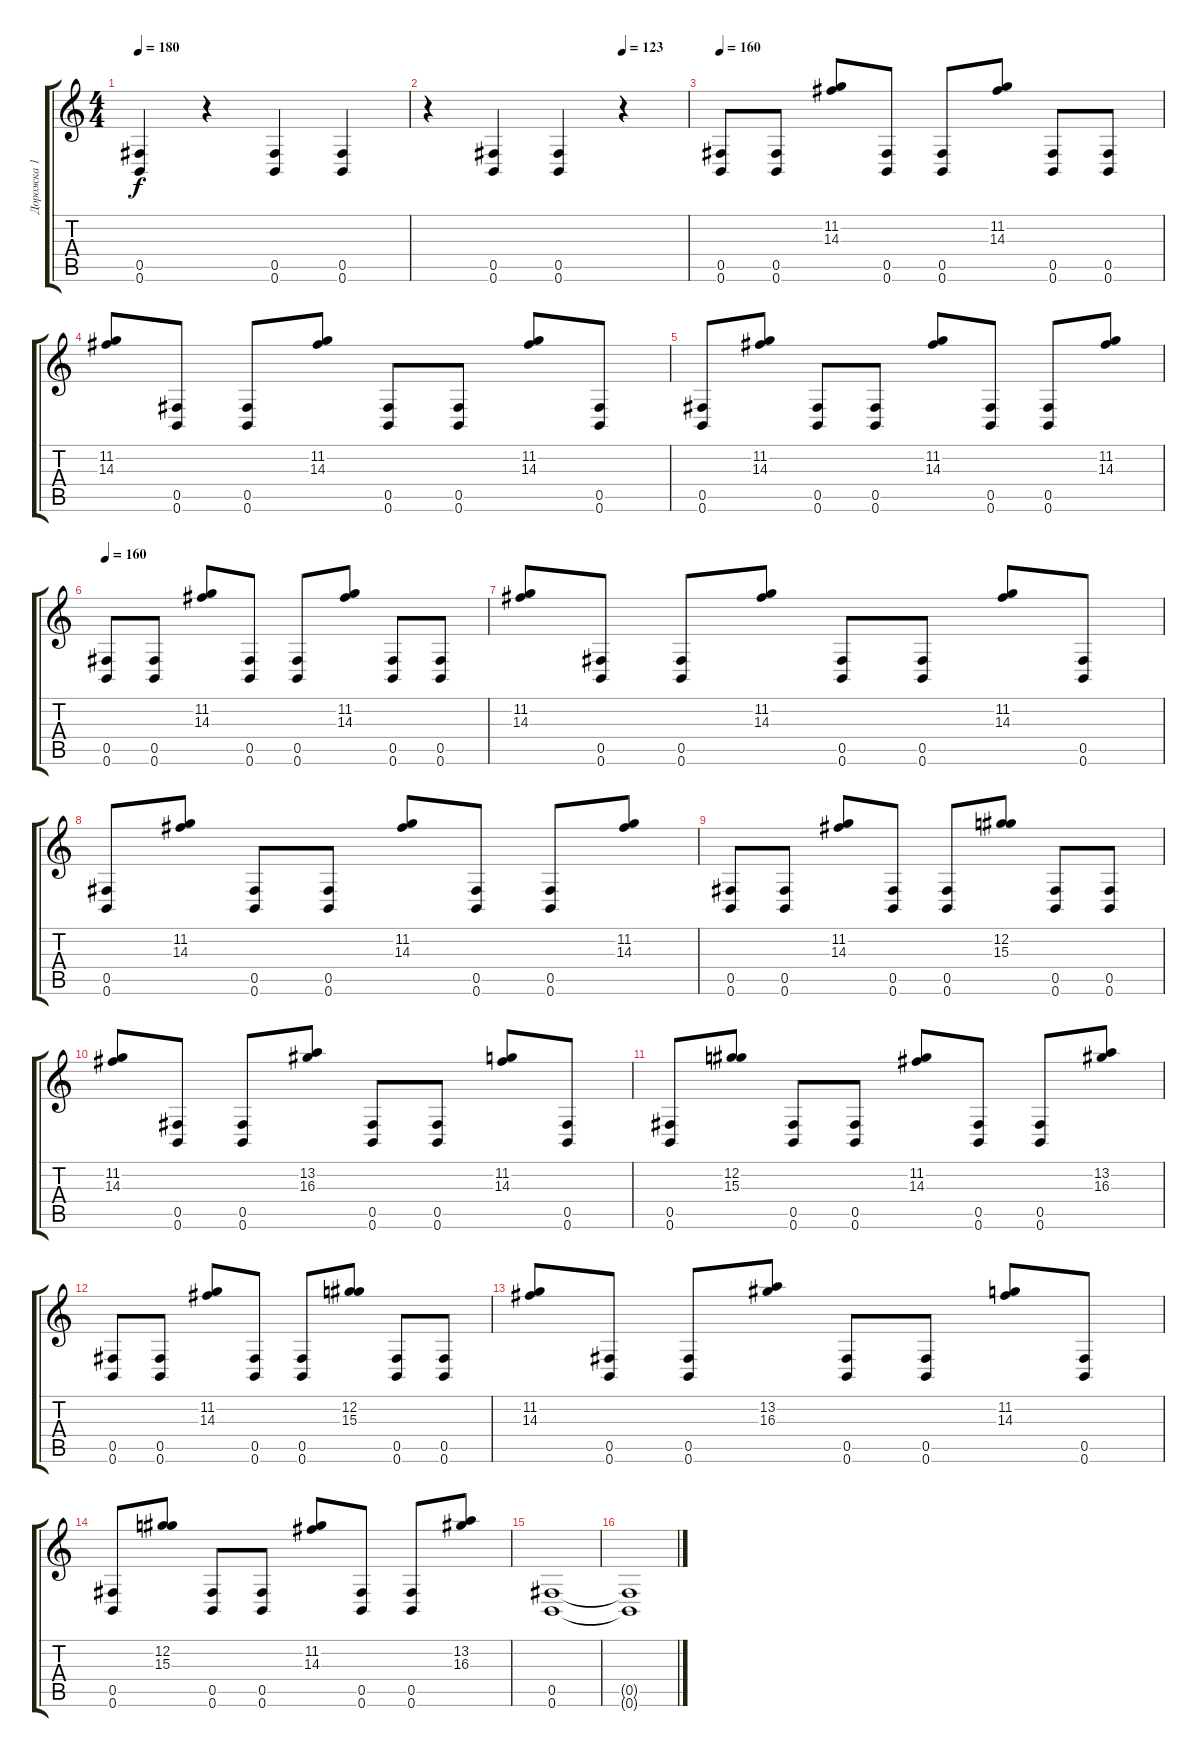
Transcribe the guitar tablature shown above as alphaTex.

\track ("Дорожка 1" "Дорожка 1") {instrument distortionguitar}
\staff {score tabs}
\tuning (Db4 Ab3 E3 B2 Gb2 B1) {hide}
\ts (4 4)
\tempo 180
\clef g2
\ks c
(0.5 0.6).4{dy f} r.4 (0.5 0.6).4 (0.5 0.6).4 |
\tempo (123 0.75)
r.4 (0.5 0.6).4 (0.5 0.6).4 r.4 |
\tempo 160
(0.5 0.6).8 (0.5 0.6).8 (11.2 14.3).8 (0.5 0.6).8 (0.5 0.6).8 (11.2 14.3).8 (0.5 0.6).8 (0.5 0.6).8 |
(11.2 14.3).8 (0.5 0.6).8 (0.5 0.6).8 (11.2 14.3).8 (0.5 0.6).8 (0.5 0.6).8 (11.2 14.3).8 (0.5 0.6).8 |
(0.5 0.6).8 (11.2 14.3).8 (0.5 0.6).8 (0.5 0.6).8 (11.2 14.3).8 (0.5 0.6).8 (0.5 0.6).8 (11.2 14.3).8 |
\tempo 160
(0.5 0.6).8 (0.5 0.6).8 (11.2 14.3).8 (0.5 0.6).8 (0.5 0.6).8 (11.2 14.3).8 (0.5 0.6).8 (0.5 0.6).8 |
(11.2 14.3).8 (0.5 0.6).8 (0.5 0.6).8 (11.2 14.3).8 (0.5 0.6).8 (0.5 0.6).8 (11.2 14.3).8 (0.5 0.6).8 |
(0.5 0.6).8 (11.2 14.3).8 (0.5 0.6).8 (0.5 0.6).8 (11.2 14.3).8 (0.5 0.6).8 (0.5 0.6).8 (11.2 14.3).8 |
(0.5 0.6).8 (0.5 0.6).8 (11.2 14.3).8 (0.5 0.6).8 (0.5 0.6).8 (12.2 15.3).8 (0.5 0.6).8 (0.5 0.6).8 |
(11.2 14.3).8 (0.5 0.6).8 (0.5 0.6).8 (13.2 16.3).8 (0.5 0.6).8 (0.5 0.6).8 (11.2 14.3).8 (0.5 0.6).8 |
(0.5 0.6).8 (12.2 15.3).8 (0.5 0.6).8 (0.5 0.6).8 (11.2 14.3).8 (0.5 0.6).8 (0.5 0.6).8 (13.2 16.3).8 |
(0.5 0.6).8 (0.5 0.6).8 (11.2 14.3).8 (0.5 0.6).8 (0.5 0.6).8 (12.2 15.3).8 (0.5 0.6).8 (0.5 0.6).8 |
(11.2 14.3).8 (0.5 0.6).8 (0.5 0.6).8 (13.2 16.3).8 (0.5 0.6).8 (0.5 0.6).8 (11.2 14.3).8 (0.5 0.6).8 |
(0.5 0.6).8 (12.2 15.3).8 (0.5 0.6).8 (0.5 0.6).8 (11.2 14.3).8 (0.5 0.6).8 (0.5 0.6).8 (13.2 16.3).8 |
(0.5 0.6).1 |
(0.5{t} 0.6{t}).1
